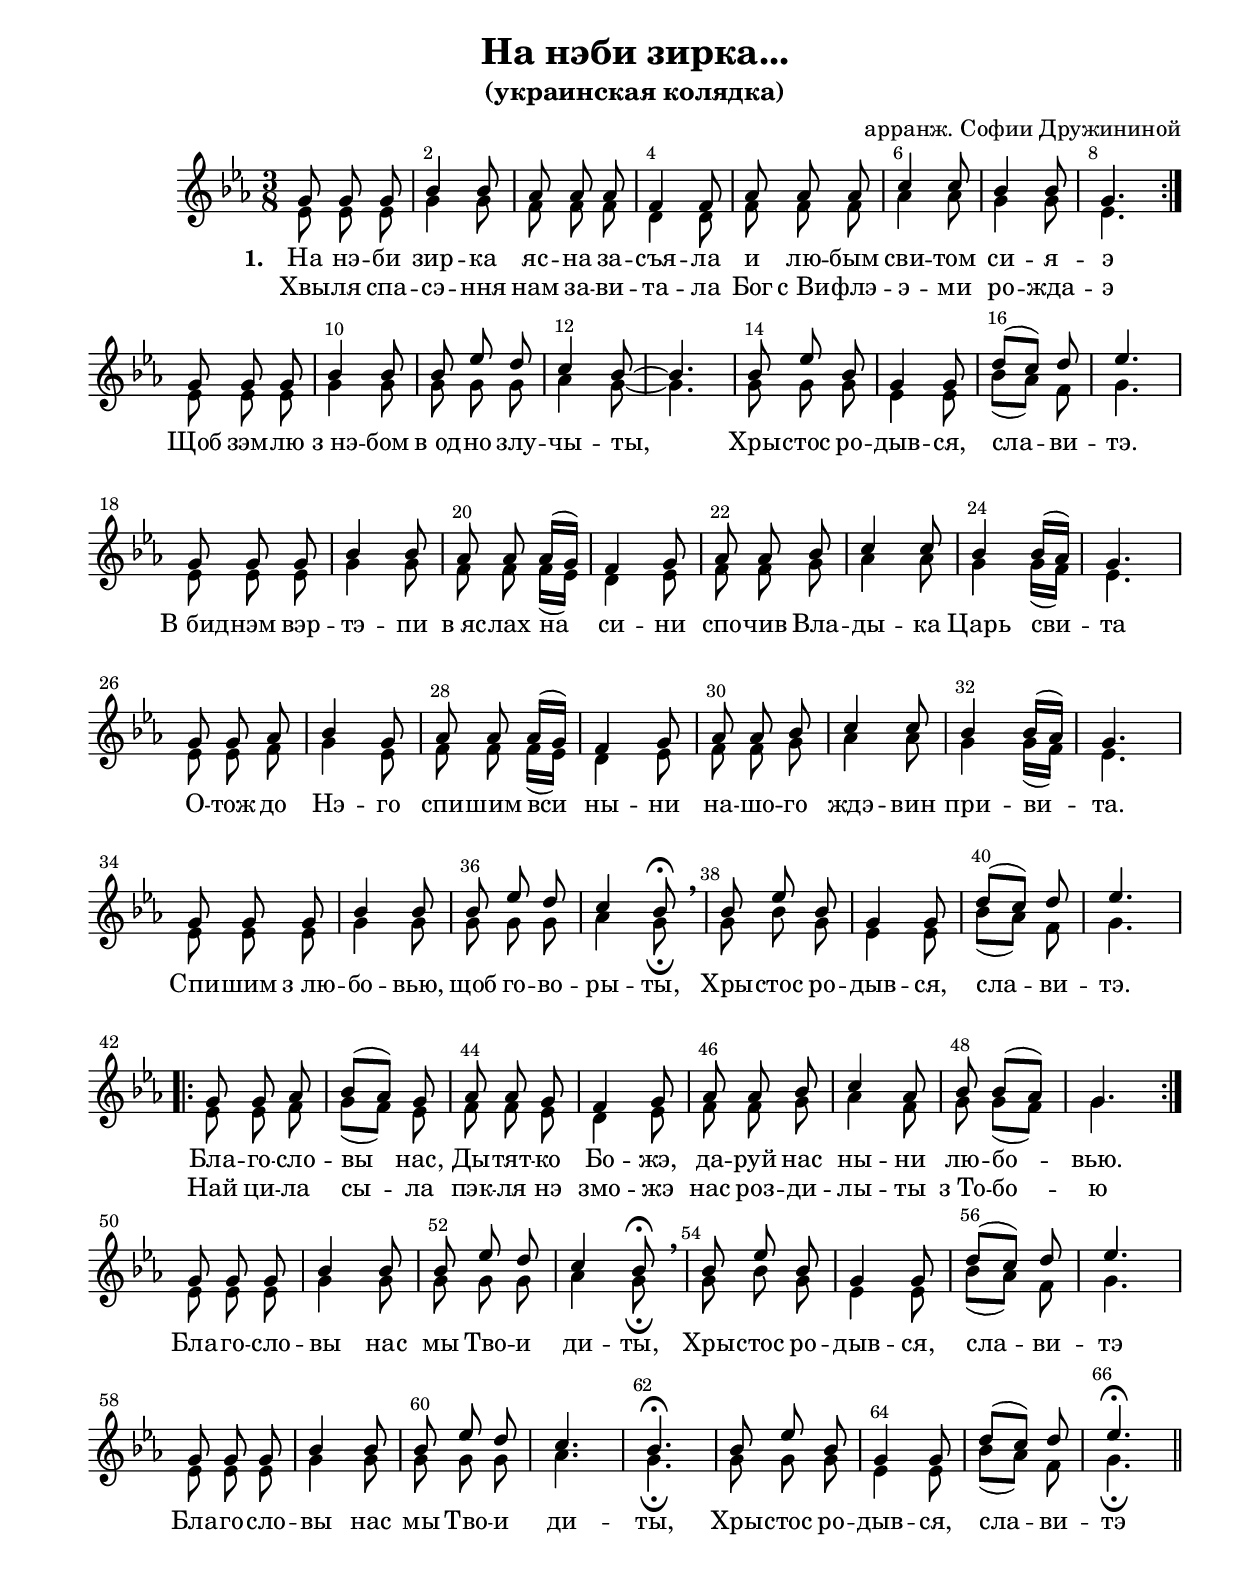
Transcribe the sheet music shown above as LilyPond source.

\version "2.20"

% закомментируйте строку ниже, чтобы получался pdf с навигацией
#(ly:set-option 'point-and-click #f)
#(ly:set-option 'midi-extension "mid")
#(ly:set-option 'embed-source-code #t) % внедряем исходник как аттач к pdf
#(set-default-paper-size "a4")
%#(set-global-staff-size 18)

\header {
  title = "На нэби зирка..."
  subtitle = "(украинская колядка)"
  arranger = "арранж. Софии Дружининой"
%  poet = "Слова Е. Руженцева"
  % Удалить строку версии LilyPond 
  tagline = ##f
}

globali = {
  \time 3/8
  \numericTimeSignature
  \autoBeamOff
      \set Score.skipBars = ##t
    \override MultiMeasureRest.expand-limit = #1
}

global = {
  \globali
  \key e \major
}

%make visible number of every 2-nd bar
secondbar = {
  \override Score.BarNumber.break-visibility = #end-of-line-invisible
  \override Score.BarNumber.X-offset = #1
  \override Score.BarNumber.self-alignment-X = #LEFT
  \set Score.barNumberVisibility = #(every-nth-bar-number-visible 2)
}

%use this as temporary line break
abr = { \break }

% uncommend next line when finished
%abr = {}

%once hide accidental (runaround for cadenza
nat = { \once \hide Accidental }


introrest =  {

}

sopvoice = \relative c'' {
  \global
  \voiceOne
  \dynamicUp
  \secondbar
  \introrest
  \repeat volta 2 {
    gis8 gis gis |
    b4 b8 |
    a8 a a |
    fis4 fis8 |
    a8 a a |
    cis4 cis8 |
    b4 b8 |
    gis4.
  } \abr
  
  gis8 gis gis |
  b4 b8 |
  b8 e dis |
  cis4 b8~ |
  b4. |
  b8 e b |
  gis4 gis8 |
  dis'[( cis]) dis |
  e4. | \abr
  
  gis,8 gis gis b4 b8 |
  a8 a a16[( gis]) |
  fis4 gis8 |
  a8 a b |
  cis4 cis8 |
  b4 b16[( a]) |
  gis4. | \abr
  
  gis8 gis a |
  b4 gis8 |
  a a a16[( gis]) |
  fis4 gis8 |
  a a b |
  cis4 cis8 |
  b4 b16[( a]) |
  gis4. | \abr
  
  gis8 gis gis |
  b4 b8 |
  b e dis |
  cis4 b8\fermata \breathe |
  b e b |
  gis4 gis8 |
  dis'[( cis]) dis |
  e4. \abr
  
  \repeat volta 2 {
  gis,8 gis a |
  b[( a]) gis |
  a a gis |
  fis4 gis8 |
  a a b |
  cis4 a8 |
  b8 b[( a]) |
  gis4.
  } \abr
  
  gis8 gis gis |
  b4 b8 |
  b e dis |
  cis4 b8\fermata \breathe |
  b e b |
  gis4 gis8 |
  dis'[( cis ]) dis |
  e4. | \abr
  
  gis,8 gis gis |
  b4 b8 |
  b8 e dis |
  cis4. |
  b4.\fermata |
  b8 e b |
  gis4 gis8 |
  dis'[( cis]) dis |
  e4.\fermata
 
   \bar "||"
}

sopvoiceii = \relative c' {
  \global
  \introrest
  \voiceTwo
  \repeat volta 2 {
  e8 e e |
  gis4 gis8 |
  fis8 fis fis |
  dis4 dis8 |
  fis8 fis fis |
  a4 a8 |
  gis4 gis8 |
  e4.
  }
  
  e8 e e |
  gis4 gis8 |
  gis8 gis gis |
  a4 gis8~ |
  gis4. |
  gis8 gis gis |
  e4 e8 |
  b'[( a]) fis |
  gis4.
  
  e8 e e |
  gis4 gis8 |
  fis8 fis fis16[( e]) |
  dis4 e8 |
  fis8 fis gis |
  a4 a8 |
  gis4 gis16[( fis]) |
  e4. |
  
  e8 e fis |
  gis4 e8 |
  fis fis fis16[( e]) |
  dis4 e8 |
  fis8 fis gis |
  a4 a8 |
  gis4 gis16[( fis]) |
  e4. |
  
  e8 e e |
  gis4 gis8 |
  gis gis gis |
  a4 gis8\fermata \breathe |
  gis b gis |
  e4 e8 |
  b'[( a]) fis |
  gis4.
  
  \repeat volta 2 {
  e8 e fis |
  gis[( fis]) e |
  fis fis e |
  dis4 e8 |
  fis8 fis gis |
  a4 fis8 |
  gis gis[( fis]) |
  gis4. 
  }
  
  e8 e e |
  gis4 gis8 |
  gis gis gis |
  a4 gis8\fermata \breathe |
  gis b gis |
  e4 e8 |
  b'[( a]) fis |
  gis4. |
  
  e8 e e |
  gis4 gis8 |
  gis gis gis |
  a4. |
  gis4.\fermata |
  gis8 gis gis |
  e4 e8 |
  b'[( a]) fis |
  gis4.\fermata
  
  
}

altvoice = \relative c' {
 
}


lyricscore = \lyricmode {
 % \override Lyrics.LyricText #'font-size = #-2
  \set stanza = "1. " На нэ -- би зир -- ка яс -- на за -- съя -- ла и лю -- бым сви -- том си -- я -- э
  Щоб зэм -- лю з_нэ -- бом в_од -- но злу -- чы -- ты, Хры -- стос ро -- дыв -- ся, сла -- ви -- тэ.
  В_бид -- нэм вэр -- тэ -- пи в_яс -- лах на си -- ни спо -- чив Вла -- ды -- ка Царь сви -- та
  О -- тож до Нэ -- го спи -- шим вси ны -- ни на -- шо -- го ждэ -- вин при -- ви -- та.
  Спи -- шим з_лю -- бо -- вью, щоб го -- во -- ры -- ты, Хры -- стос ро -- дыв -- ся, сла -- ви -- тэ.
  
  Бла -- го -- сло -- вы нас, Ды -- тят -- ко Бо -- жэ, да -- руй нас ны -- ни лю -- бо -- вью.
  
  Бла -- го -- сло -- вы нас мы Тво -- и ди -- ты, Хры -- стос ро -- дыв -- ся, сла -- ви -- тэ
  Бла -- го -- сло -- вы нас мы Тво -- и ди -- ты, Хры -- стос ро -- дыв -- ся, сла -- ви -- тэ
}

lyricscorei = \lyricmode {
 % \override Lyrics.LyricText #'font-size = #-2
   Хвы -- ля спа -- сэ -- ння нам за -- ви -- та -- ла Бог с_Ви -- флэ -- э -- ми ро -- жда -- э
  
 \repeat unfold 72 \skip 1
  Най ци -- ла сы -- ла пэк -- ля нэ змо -- жэ нас роз -- ди -- лы -- ты з_То -- бо -- ю
}



\bookpart {
  \paper {
    top-margin = 15
    left-margin = 15
    right-margin = 10
    bottom-margin = 25
    indent = 15
    
    ragged-last-bottom = ##f
  }
  
  \score {
      \transpose e es {
    \new ChoirStaff <<
      \new Staff = "SI" \with {
%        instrumentName = "S1"
 %       shortInstrumentName = "S1"
      } <<
         \new Voice  = "soprano" { \sopvoice }
         \new Voice  = "sopranoii" { \sopvoiceii }
      >> 
      
      \new Lyrics \lyricsto "soprano" { \lyricscore }
      \new Lyrics \lyricsto "soprano" { \lyricscorei }
      
      
      % or: \new Lyrics \lyricsto "soprano" { \lyricscore }
      % alternative lyrics above up staff
      %\new Lyrics \with {alignAboveContext = "upstaff"} \lyricsto "soprano" \lyricst
    >>
      }  % transposeµ
    \layout { 
      \context {
        \Score
%         \override BarNumber.break-visibility = #end-of-line-invisible
%          \override BarNumber.self-alignment-X = #LEFT
%          \override BarNumber.stencil  = #(make-stencil-boxer 0.1 0.25 ly:text-interface::print)
%          barNumberVisibility = #all-bar-numbers-visible
%          barNumberVisibility = #(every-nth-bar-number-visible 2)
}
      \context {
        \Staff
        \accidentalStyle modern-voice-cautionary
        % удаляем обозначение темпа из общего плана
        %  \remove "Time_signature_engraver"
        %  \remove "Bar_number_engraver"
        \RemoveEmptyStaves
        \override VerticalAxisGroup.remove-first = ##t
      }
      %Metronome_mark_engraver
    }
  }
}

\bookpart {
  \score {
    \unfoldRepeats
      \transpose e es {
    \new ChoirStaff <<
      \new Staff = "upstaff" \with {
 %       instrumentName = "Хор"
  %      shortInstrumentName = "Х"
        midiInstrument = "voice oohs"
      } <<
        \new Voice = "soprano" { \sopvoice }
        \new Voice  { \sopvoiceii }
      >> 
      
      \new Lyrics \lyricsto "soprano" { \lyricscore }
      \new Lyrics \lyricsto "soprano" { \lyricscorei }
      
    >>
      }  % transposeµ
    \midi {
      \tempo 8=90
    }
  }
}
